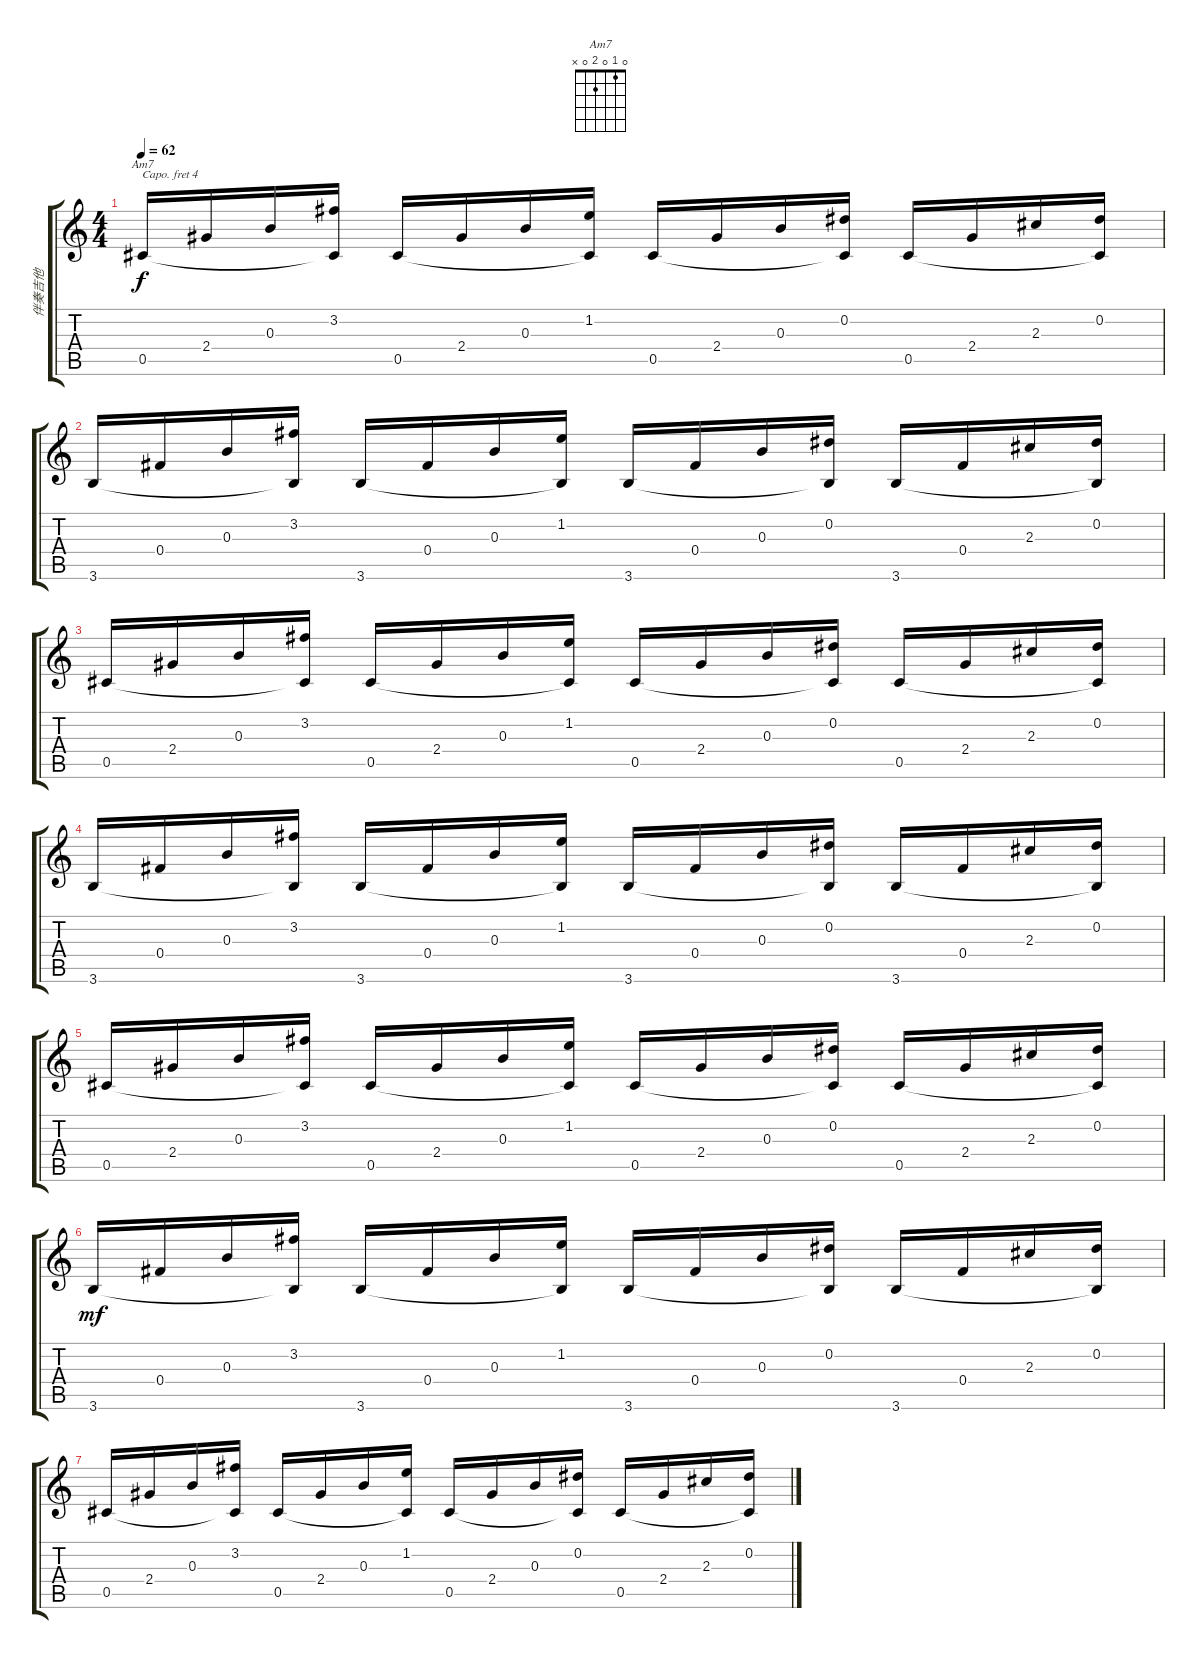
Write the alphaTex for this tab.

\track ("伴奏吉他" "伴奏吉他") {instrument acousticguitarnylon}
\staff {score tabs}
\capo 4
\tuning (E4 B3 G3 D3 A2 E2) {hide}
\chord ("Am7" 0 1 0 2 0 x)
\ts (4 4)
\tempo 62
\clef g2
\ks c
0.5.16{ch "Am7" dy f} 2.4.16 0.3.16 (3.2 0.5{t}).16 0.5.16 2.4.16 0.3.16 (1.2 0.5{t}).16 0.5.16 2.4.16 0.3.16 (0.2 0.5{t}).16 0.5.16 2.4.16 2.3.16 (0.2 0.5{t}).16 |
3.6.16 0.4.16 0.3.16 (3.2 3.6{t}).16 3.6.16 0.4.16 0.3.16 (1.2 3.6{t}).16 3.6.16 0.4.16 0.3.16 (0.2 3.6{t}).16 3.6.16 0.4.16 2.3.16 (0.2 3.6{t}).16 |
0.5.16 2.4.16 0.3.16 (3.2 0.5{t}).16 0.5.16 2.4.16 0.3.16 (1.2 0.5{t}).16 0.5.16 2.4.16 0.3.16 (0.2 0.5{t}).16 0.5.16 2.4.16 2.3.16 (0.2 0.5{t}).16 |
3.6.16 0.4.16 0.3.16 (3.2 3.6{t}).16 3.6.16 0.4.16 0.3.16 (1.2 3.6{t}).16 3.6.16 0.4.16 0.3.16 (0.2 3.6{t}).16 3.6.16 0.4.16 2.3.16 (0.2 3.6{t}).16 |
0.5.16 2.4.16 0.3.16 (3.2 0.5{t}).16 0.5.16 2.4.16 0.3.16 (1.2 0.5{t}).16 0.5.16 2.4.16 0.3.16 (0.2 0.5{t}).16 0.5.16 2.4.16 2.3.16 (0.2 0.5{t}).16 |
3.6.16{dy mf} 0.4.16 0.3.16 (3.2 3.6{t}).16 3.6.16 0.4.16 0.3.16 (1.2 3.6{t}).16 3.6.16 0.4.16 0.3.16 (0.2 3.6{t}).16 3.6.16 0.4.16 2.3.16 (0.2 3.6{t}).16 |
0.5.16 2.4.16 0.3.16 (3.2 0.5{t}).16 0.5.16 2.4.16 0.3.16 (1.2 0.5{t}).16 0.5.16 2.4.16 0.3.16 (0.2 0.5{t}).16 0.5.16 2.4.16 2.3.16 (0.2 0.5{t}).16
